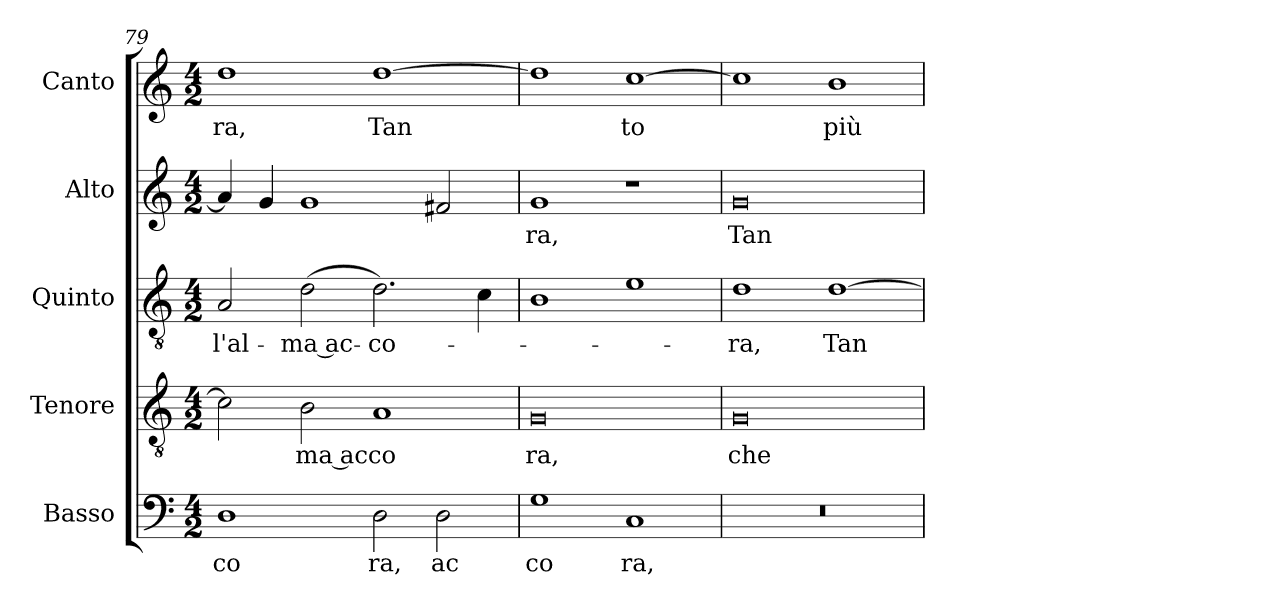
**kern	**text	**kern	**text	**kern	**text	**kern	**text	**kern	**text
*part5	*part5	*part4	*part4	*part3	*part3	*part2	*part2	*part1	*part1
*staff5	*staff5	*staff4	*staff4	*staff3	*staff3	*staff2	*staff2	*staff1	*staff1
*I"Basso	*	*I"Tenore	*	*I"Quinto	*	*I"Alto	*	*I"Canto	*
*I'Basso	*	*I'Tenore	*	*I'Quinto	*	*I'Alto	*	*I'Canto	*
!!LO:LB:g=z
*clefF4	*	*clefGv2	*	*clefGv2	*	*clefG2	*	*clefG2	*
*	*	*	*	*	*	*k[]	*	*	*
*	*	*	*	*	*	*C:	*	*	*
*M4/2	*	*M4/2	*	*M4/2	*	*M4/2	*	*M4/2	*
=79	=79	=79	=79	=79	=79	=79	=79	=79	=79
!	!LO:LY:b:cj	!	!	!	!LO:LY:b:cj	!	!	!	!LO:LY:b:cj
1D	co	2c\]	.	2A/	l'al-	4a/]	.	1dd	-ra,
.	.	.	.	.	.	4g/	.	.	.
!	!	!	!LO:LY:b:rj	!	!LO:LY:b:rj	!	!	!	!
.	.	2B\	-ma ac	(<2d\	-ma ac-	1g	.	.	.
!	!LO:LY:b:cj	!	!LO:LY:b:cj	!	!LO:LY:b:cj	!	!	!	!LO:LY:b
2D\	ra,	1A	co	2.d\)	-co-	.	.	[>1dd	Tan
!	!LO:LY:b:cj	!	!	!	!	!	!	!	!
2D\	ac	.	.	.	.	2f#/	.	.	.
.	.	.	.	4c\	.	.	.	.	.
=80	=80	=80	=80	=80	=80	=80	=80	=80	=80
!	!LO:LY:b:cj	!	!LO:LY:b:cj	!	!	!	!LO:LY:b:cj	!	!
1G	co	0G	ra,	1B	.	1g	ra,	1dd]	.
!	!LO:LY:b:cj	!	!	!	!	!	!	!	!LO:LY:b:cj
1C	ra,	.	.	1e	.	1r	.	[>1cc	to
=81	=81	=81	=81	=81	=81	=81	=81	=81	=81
!	!	!	!LO:LY:b:cj	!	!LO:LY:b:cj	!	!LO:LY:b:cj	!	!
0r	.	0G	che	1d	-ra,	0g	Tan	1cc]	.
!	!	!	!	!	!LO:LY:b	!	!	!	!LO:LY:b:cj
.	.	.	.	[>1d	Tan-	.	.	1b	più
=	=	=	=	=	=	=	=	=	=
*-	*-	*-	*-	*-	*-	*-	*-	*-	*-
